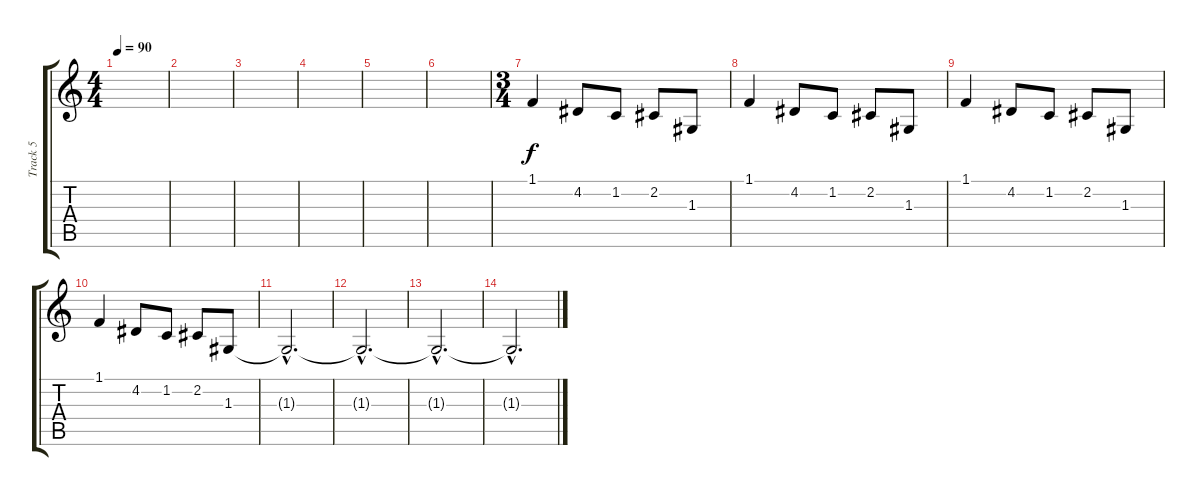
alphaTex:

\track ("Track 5" "Track 5") {instrument trombone}
\staff {score tabs}
\tuning (E4 B3 G3 D3 A2 E2) {hide}
\ts (4 4)
\tempo 90
\clef g2
\ks c
|
|
|
|
|
|
\ts (3 4)
1.1.4 4.2.8 1.2.8 2.2.8 1.3.8 |
1.1.4 4.2.8 1.2.8 2.2.8 1.3.8 |
1.1.4 4.2.8 1.2.8 2.2.8 1.3.8 |
1.1.4 4.2.8 1.2.8 2.2.8 1.3.8 |
1.3{hac t}.2{d volume 7} |
1.3{hac t}.2{d} |
1.3{hac t}.2{d} |
1.3{hac t}.2{d}
